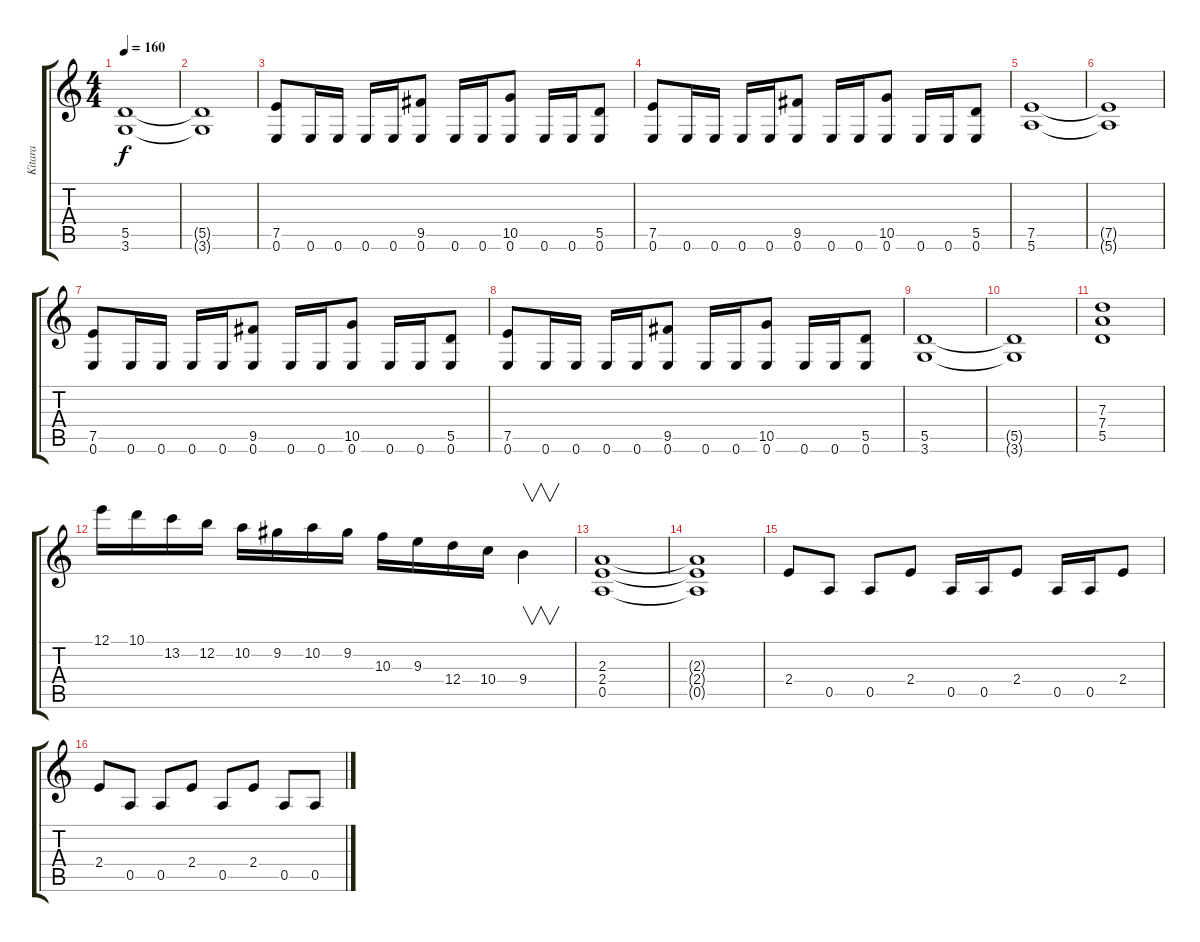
\track ("Kitara " "Kitara ") {instrument distortionguitar}
\staff {score tabs}
\tuning (E4 B3 G3 D3 A2 E2) {hide}
\ts (4 4)
\tempo 160
\clef g2
\ks c
(5.5 3.6).1{dy f} |
(5.5{t} 3.6{t}).1 |
(7.5 0.6).8 0.6.16 0.6.16 0.6.16 0.6.16 (9.5 0.6).8 0.6.16 0.6.16 (10.5 0.6).8 0.6.16 0.6.16 (5.5 0.6).8 |
(7.5 0.6).8 0.6.16 0.6.16 0.6.16 0.6.16 (9.5 0.6).8 0.6.16 0.6.16 (10.5 0.6).8 0.6.16 0.6.16 (5.5 0.6).8 |
(7.5 5.6).1 |
(7.5{t} 5.6{t}).1 |
(7.5 0.6).8 0.6.16 0.6.16 0.6.16 0.6.16 (9.5 0.6).8 0.6.16 0.6.16 (10.5 0.6).8 0.6.16 0.6.16 (5.5 0.6).8 |
(7.5 0.6).8 0.6.16 0.6.16 0.6.16 0.6.16 (9.5 0.6).8 0.6.16 0.6.16 (10.5 0.6).8 0.6.16 0.6.16 (5.5 0.6).8 |
(5.5 3.6).1 |
(5.5{t} 3.6{t}).1 |
(7.3 7.4 5.5).1 |
12.1.16 10.1.16 13.2.16 12.2.16 10.2.16 9.2.16 10.2.16 9.2.16 10.3.16 9.3.16 12.4.16 10.4.16 9.4.4{v} |
(2.3 2.4 0.5).1 |
(2.3{t} 2.4{t} 0.5{t}).1 |
2.4.8 0.5.8 0.5.8 2.4.8 0.5.16 0.5.16 2.4.8 0.5.16 0.5.16 2.4.8 |
2.4.8 0.5.8 0.5.8 2.4.8 0.5.8 2.4.8 0.5.8 0.5.8
